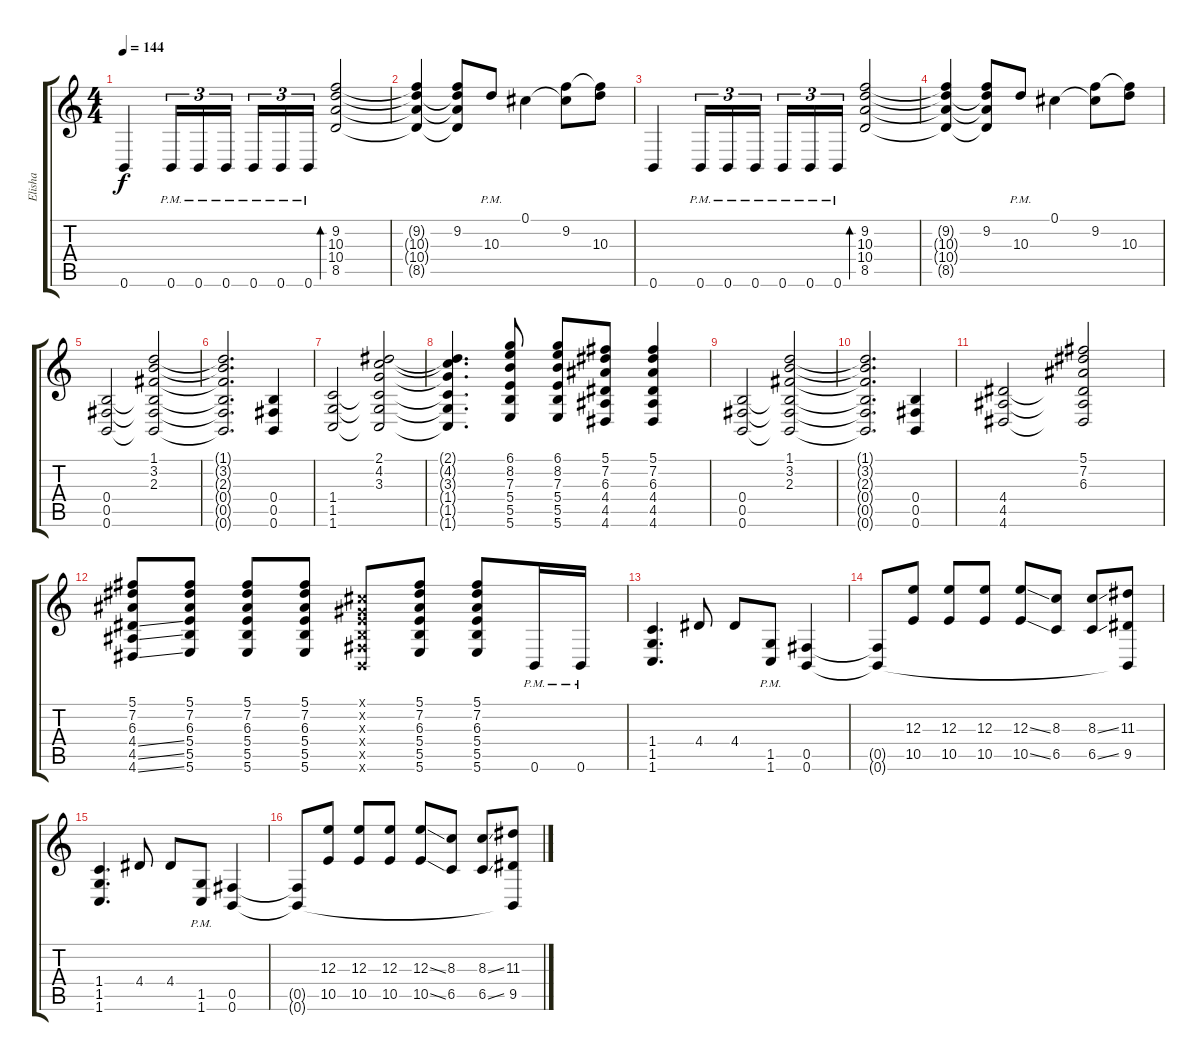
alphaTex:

\track ("Elisha" "Elisha") {instrument overdrivenguitar}
\staff {score tabs}
\tuning (Db4 Ab3 E3 B2 Gb2 B1) {hide}
\ts (4 4)
\tempo 144
\clef g2
\ks c
0.6.4{dy f} 0.6{pm}.16{tu (3 2)} 0.6{pm}.16{tu (3 2)} 0.6{pm}.16{tu (3 2) beam splitsecondary} 0.6{pm}.16{tu (3 2)} 0.6{pm}.16{tu (3 2)} 0.6{pm}.16{tu (3 2)} (9.2 10.3 10.4 8.5).2{bd 240} |
(9.2{t} 10.3{t} 10.4{t} 8.5{t}).4 (9.2 10.3{t} 10.4{t} 8.5{t}).8 10.3{pm}.8 0.1.4 (0.1{t} 9.2).8 (9.2{t} 10.3).8 |
0.6.4 0.6{pm}.16{tu (3 2)} 0.6{pm}.16{tu (3 2)} 0.6{pm}.16{tu (3 2) beam splitsecondary} 0.6{pm}.16{tu (3 2)} 0.6{pm}.16{tu (3 2)} 0.6{pm}.16{tu (3 2)} (9.2 10.3 10.4 8.5).2{bd 240} |
(9.2{t} 10.3{t} 10.4{t} 8.5{t}).4 (9.2 10.3{t} 10.4{t} 8.5{t}).8 10.3{pm}.8 0.1.4 (0.1{t} 9.2).8 (9.2{t} 10.3).8 |
(0.4 0.5 0.6).2 (1.1 3.2 2.3 0.4{t} 0.5{t} 0.6{t}).2 |
(1.1{t} 3.2{t} 2.3{t} 0.4{t} 0.5{t} 0.6{t}).2{d} (0.4 0.5 0.6).4 |
(1.4 1.5 1.6).2 (2.1 4.2 3.3 1.4{t} 1.5{t} 1.6{t}).2 |
(2.1{t} 4.2{t} 3.3{t} 1.4{t} 1.5{t} 1.6{t}).4{d} (6.1 8.2 7.3 5.4 5.5 5.6).8 (6.1 8.2 7.3 5.4 5.5 5.6).8 (5.1 7.2 6.3 4.4 4.5 4.6).8 (5.1 7.2 6.3 4.4 4.5 4.6).4 |
(0.4 0.5 0.6).2 (1.1 3.2 2.3 0.4{t} 0.5{t} 0.6{t}).2 |
(1.1{t} 3.2{t} 2.3{t} 0.4{t} 0.5{t} 0.6{t}).2{d} (0.4 0.5 0.6).4 |
(4.4 4.5 4.6).2 (5.1 7.2 6.3 4.4{t} 4.5{t} 4.6{t}).2 |
(5.1 7.2 6.3 4.4{ss} 4.5{ss} 4.6{ss}).8 (5.1 7.2 6.3 5.4 5.5 5.6).8 (5.1 7.2 6.3 5.4 5.5 5.6).8 (5.1 7.2 6.3 5.4 5.5 5.6).8 (0.1{x} 0.2{x} 0.3{x} 0.4{x} 0.5{x} 0.6{x}).8 (5.1 7.2 6.3 5.4 5.5 5.6).8 (5.1 7.2 6.3 5.4 5.5 5.6).8 0.6{pm}.16 0.6{pm}.16 |
(1.4 1.5 1.6).4{d} 4.4.8 4.4.8 (1.5{pm} 1.6{pm}).8 (0.5 0.6).4 |
(0.5{t} 0.6{t}).8 (12.3 10.5).8 (12.3 10.5).8 (12.3 10.5).8 (12.3{ss} 10.5{ss}).8 (8.3 6.5).8 (8.3{ss} 6.5{ss}).8 (11.3 9.5 0.6{t}).8 |
(1.4 1.5 1.6).4{d} 4.4.8 4.4.8 (1.5{pm} 1.6{pm}).8 (0.5 0.6).4 |
(0.5{t} 0.6{t}).8 (12.3 10.5).8 (12.3 10.5).8 (12.3 10.5).8 (12.3{ss} 10.5{ss}).8 (8.3 6.5).8 (8.3{ss} 6.5{ss}).8 (11.3 9.5 0.6{t}).8
